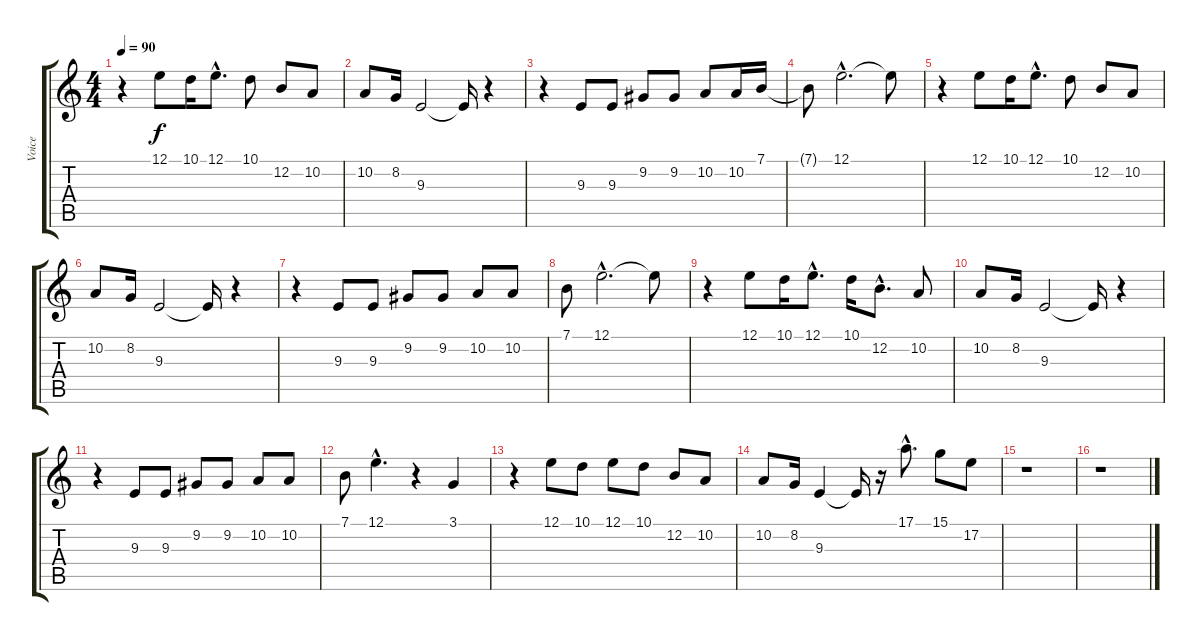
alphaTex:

\track ("Voice" "Voice") {instrument tenorsax}
\staff {score tabs}
\tuning (E4 B3 G3 D3 A2 E2) {hide}
\ts (4 4)
\tempo 90
\clef g2
\ks c
r.4{dy f} 12.1.8 10.1.16 12.1{hac}.8{d} 10.1.8 12.2.8 10.2.8 |
10.2.8 8.2.16 9.3.2 9.3{t}.16 r.4 |
r.4 9.3.8 9.3.8 9.2.8 9.2.8 10.2.8 10.2.16 7.1.16 |
7.1{t}.8 12.1{hac}.2{d} 12.1{t}.8 |
r.4 12.1.8 10.1.16 12.1{hac}.8{d} 10.1.8 12.2.8 10.2.8 |
10.2.8 8.2.16 9.3.2 9.3{t}.16 r.4 |
r.4 9.3.8 9.3.8 9.2.8 9.2.8 10.2.8 10.2.8 |
7.1.8 12.1{hac}.2{d} 12.1{t}.8 |
r.4 12.1.8 10.1.16 12.1{hac}.8{d} 10.1.16 12.2{hac}.8{d} 10.2.8 |
10.2.8 8.2.16 9.3.2 9.3{t}.16 r.4 |
r.4 9.3.8 9.3.8 9.2.8 9.2.8 10.2.8 10.2.8 |
7.1.8 12.1{hac}.4{d} r.4 3.1.4 |
r.4 12.1.8 10.1.8 12.1.8 10.1.8 12.2.8 10.2.8 |
10.2.8 8.2.16 9.3.4 9.3{t}.16 r.16 17.1{hac}.8{d} 15.1.8 17.2.8 |
r.1 |
r.1
